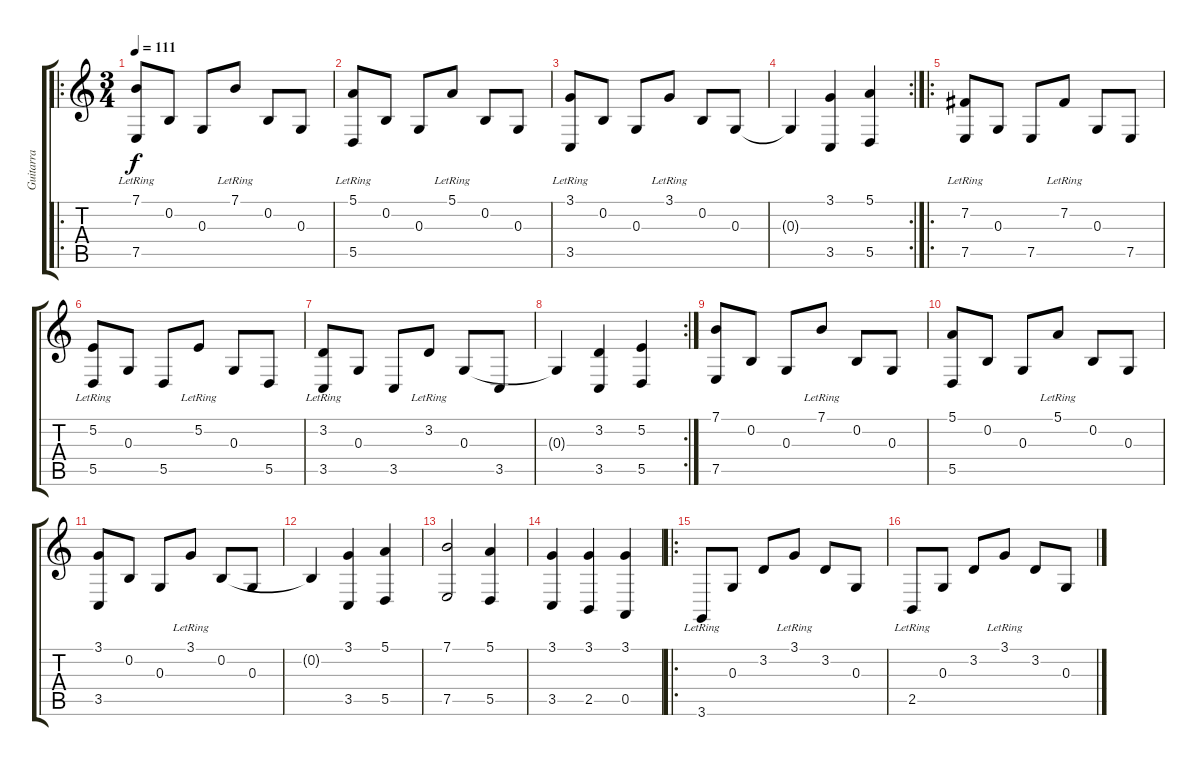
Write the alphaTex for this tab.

\track ("Guitarra" "Guitarra") {instrument fx4atmosphere}
\staff {score tabs}
\tuning (E4 B3 G3 D3 A2 E2) {hide}
\ro
\ts (3 4)
\tempo 111
\clef g2
\ks c
(7.1 7.5{lr}).8{dy f instrument fx4atmosphere} 0.2.8 0.3.8 7.1{lr}.8 0.2.8 0.3.8 |
(5.1 5.5{lr}).8 0.2.8 0.3.8 5.1{lr}.8 0.2.8 0.3.8 |
(3.1 3.5{lr}).8 0.2.8 0.3.8 3.1{lr}.8 0.2.8 0.3.8 |
\rc 2
0.3{t}.4 (3.1 3.5).4 (5.1 5.5).4 |
\ro
(7.2 7.5{lr}).8 0.3.8 7.5.8 7.2{lr}.8 0.3.8 7.5.8 |
(5.2 5.5{lr}).8 0.3.8 5.5.8 5.2{lr}.8 0.3.8 5.5.8 |
(3.2 3.5{lr}).8 0.3.8 3.5.8 3.2{lr}.8 0.3.8 3.5.8 |
\rc 2
0.3{t}.4 (3.2 3.5).4 (5.2 5.5).4 |
(7.1 7.5).8 0.2.8 0.3.8 7.1{lr}.8 0.2.8 0.3.8 |
(5.1 5.5).8 0.2.8 0.3.8 5.1{lr}.8 0.2.8 0.3.8 |
(3.1 3.5).8 0.2.8 0.3.8 3.1{lr}.8 0.2.8 0.3.8 |
0.2{t}.4 (3.1 3.5).4 (5.1 5.5).4 |
(7.1 7.5).2 (5.1 5.5).4 |
(3.1 3.5).4 (3.1 2.5).4 (3.1 0.5).4 |
\ro
3.6{lr}.8 0.3.8 3.2.8 3.1{lr}.8 3.2.8 0.3.8 |
2.5{lr}.8 0.3.8 3.2.8 3.1{lr}.8 3.2.8 0.3.8
